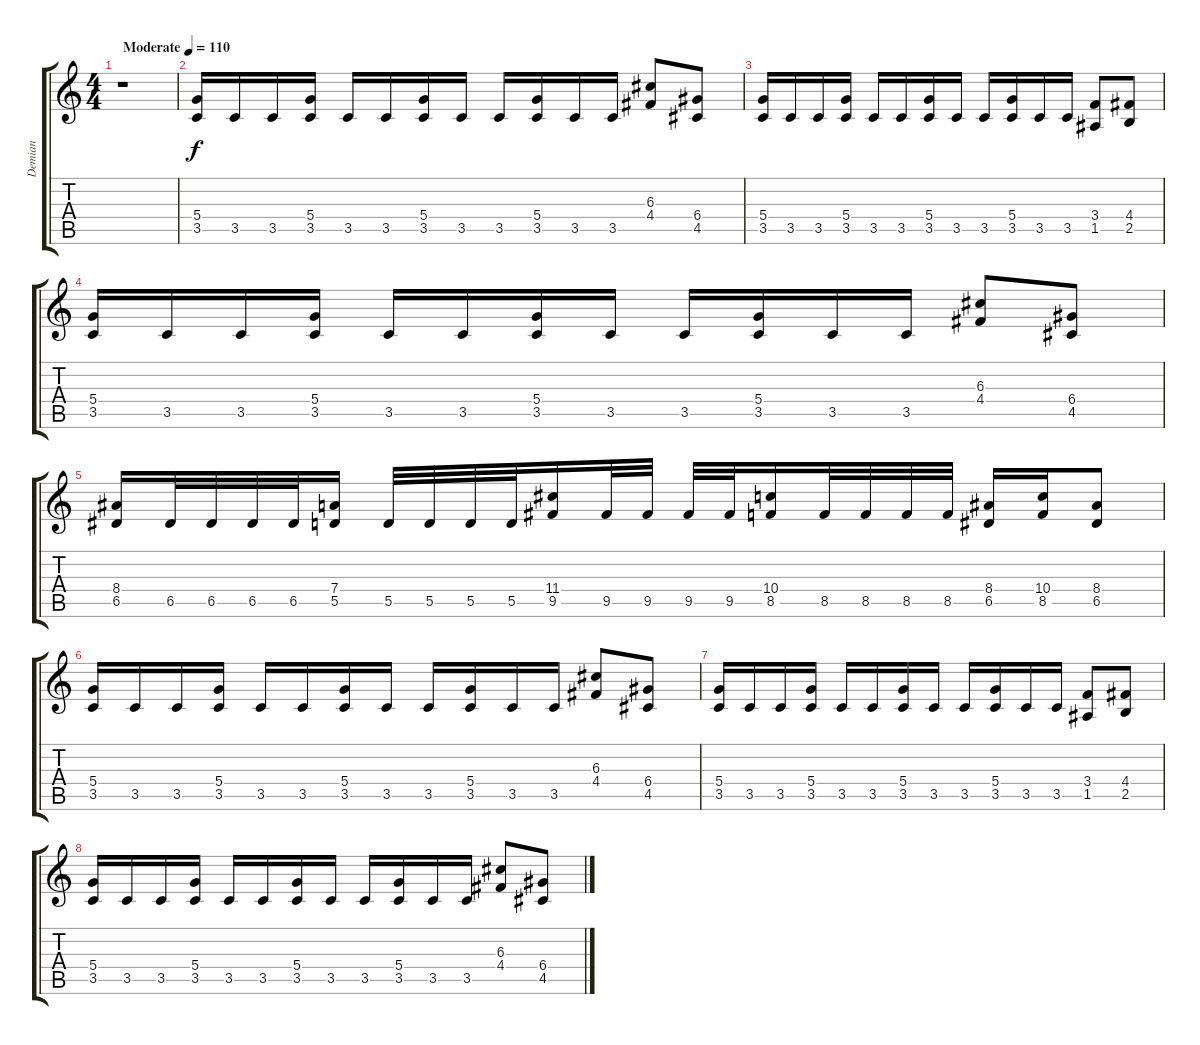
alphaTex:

\track ("Demian" "Demian") {instrument overdrivenguitar}
\staff {score tabs}
\tuning (E4 B3 G3 D3 A2 E2) {hide}
\ts (4 4)
\tempo (110 "Moderate")
\clef g2
\ks c
r.1{dy f instrument overdrivenguitar} |
(5.4 3.5).16 3.5.16 3.5.16 (5.4 3.5).16 3.5.16 3.5.16 (5.4 3.5).16 3.5.16 3.5.16 (5.4 3.5).16 3.5.16 3.5.16 (6.3 4.4).8 (6.4 4.5).8 |
(5.4 3.5).16 3.5.16 3.5.16 (5.4 3.5).16 3.5.16 3.5.16 (5.4 3.5).16 3.5.16 3.5.16 (5.4 3.5).16 3.5.16 3.5.16 (3.4 1.5).8 (4.4 2.5).8 |
(5.4 3.5).16 3.5.16 3.5.16 (5.4 3.5).16 3.5.16 3.5.16 (5.4 3.5).16 3.5.16 3.5.16 (5.4 3.5).16 3.5.16 3.5.16 (6.3 4.4).8 (6.4 4.5).8 |
(8.4 6.5).16 6.5.32 6.5.32 6.5.32 6.5.32 (7.4 5.5).16 5.5.32 5.5.32 5.5.32 5.5.32 (11.4 9.5).16 9.5.32 9.5.32 9.5.32 9.5.32 (10.4 8.5).16 8.5.32 8.5.32 8.5.32 8.5.32 (8.4 6.5).16 (10.4 8.5).16 (8.4 6.5).8 |
(5.4 3.5).16 3.5.16 3.5.16 (5.4 3.5).16 3.5.16 3.5.16 (5.4 3.5).16 3.5.16 3.5.16 (5.4 3.5).16 3.5.16 3.5.16 (6.3 4.4).8 (6.4 4.5).8 |
(5.4 3.5).16 3.5.16 3.5.16 (5.4 3.5).16 3.5.16 3.5.16 (5.4 3.5).16 3.5.16 3.5.16 (5.4 3.5).16 3.5.16 3.5.16 (3.4 1.5).8 (4.4 2.5).8 |
(5.4 3.5).16 3.5.16 3.5.16 (5.4 3.5).16 3.5.16 3.5.16 (5.4 3.5).16 3.5.16 3.5.16 (5.4 3.5).16 3.5.16 3.5.16 (6.3 4.4).8 (6.4 4.5).8
